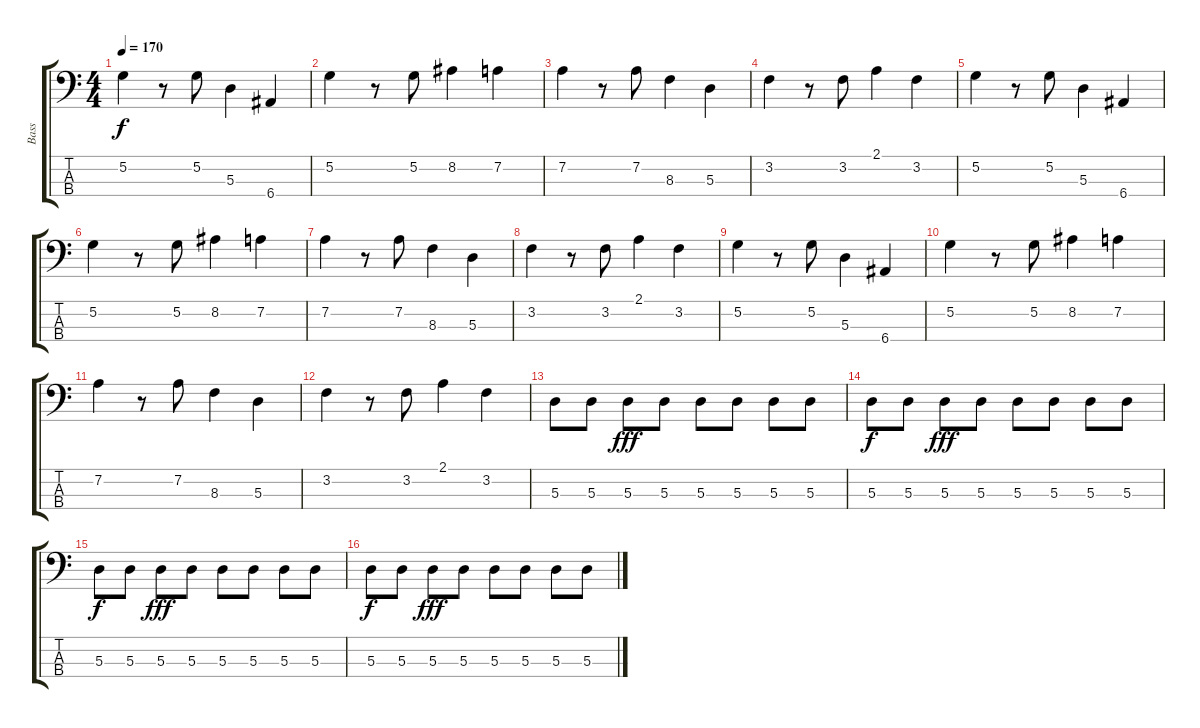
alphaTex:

\track ("Bass" "Bass") {instrument electricbassfinger}
\staff {score tabs}
\tuning (G2 D2 A1 E1) {hide}
\ts (4 4)
\tempo 170
\clef f4
\ks c
5.2.4{dy f} r.8 5.2.8 5.3.4 6.4.4 |
5.2.4 r.8 5.2.8 8.2.4 7.2.4 |
7.2.4 r.8 7.2.8 8.3.4 5.3.4 |
3.2.4 r.8 3.2.8 2.1.4 3.2.4 |
5.2.4 r.8 5.2.8 5.3.4 6.4.4 |
5.2.4 r.8 5.2.8 8.2.4 7.2.4 |
7.2.4 r.8 7.2.8 8.3.4 5.3.4 |
3.2.4 r.8 3.2.8 2.1.4 3.2.4 |
5.2.4 r.8 5.2.8 5.3.4 6.4.4 |
5.2.4 r.8 5.2.8 8.2.4 7.2.4 |
7.2.4 r.8 7.2.8 8.3.4 5.3.4 |
3.2.4 r.8 3.2.8 2.1.4 3.2.4 |
5.3.8 5.3.8 5.3.8{dy fff} 5.3.8 5.3.8 5.3.8 5.3.8 5.3.8 |
5.3.8{dy f} 5.3.8 5.3.8{dy fff} 5.3.8 5.3.8 5.3.8 5.3.8 5.3.8 |
5.3.8{dy f} 5.3.8 5.3.8{dy fff} 5.3.8 5.3.8 5.3.8 5.3.8 5.3.8 |
5.3.8{dy f} 5.3.8 5.3.8{dy fff} 5.3.8 5.3.8 5.3.8 5.3.8 5.3.8
